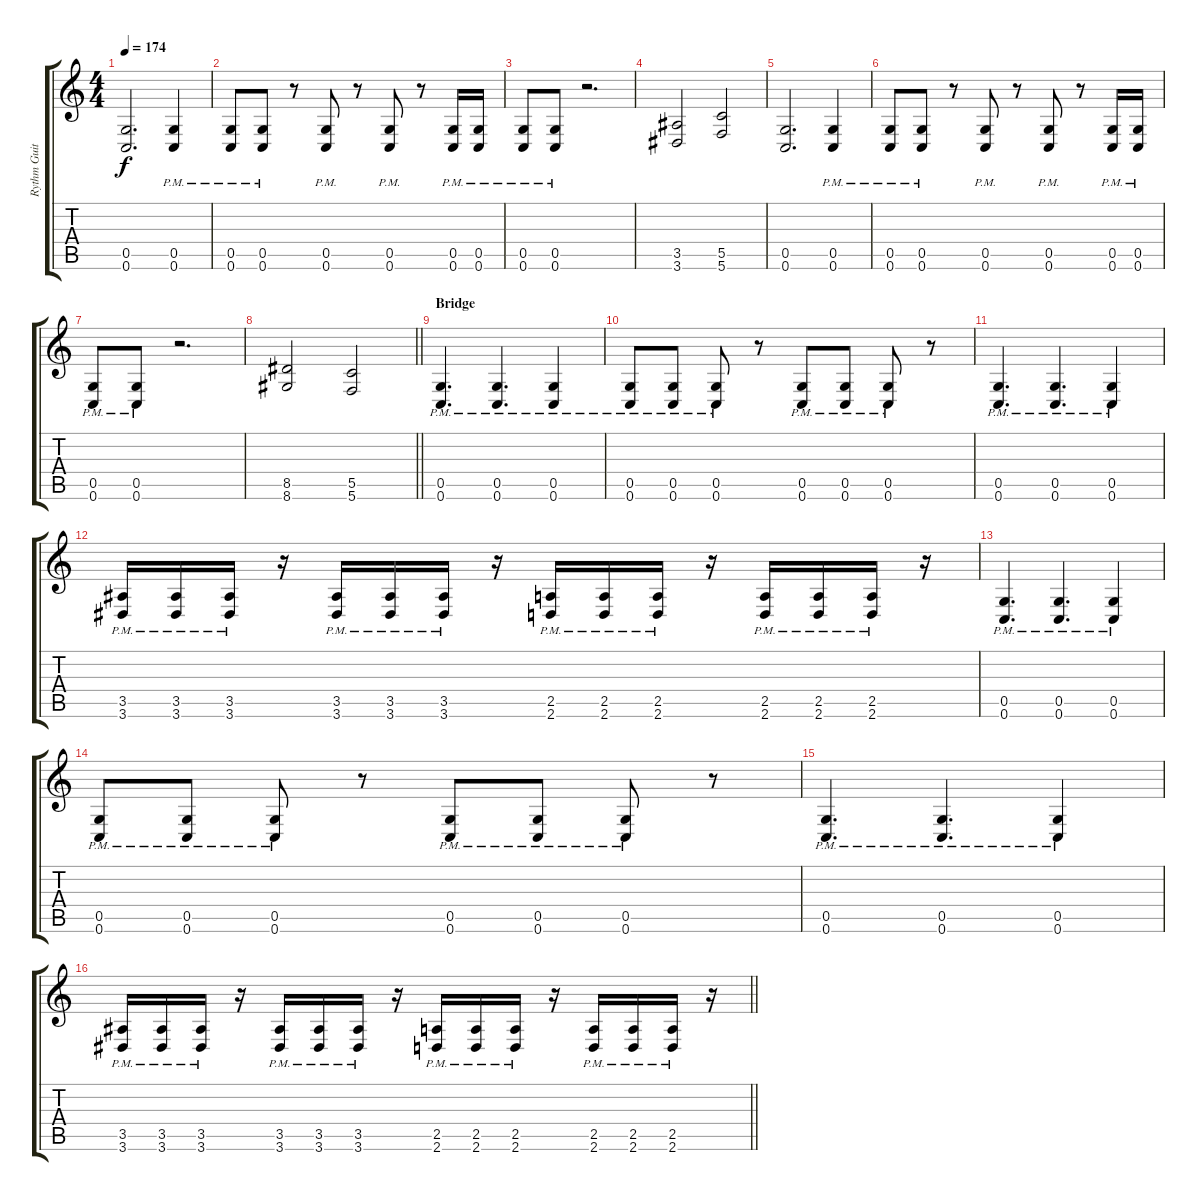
\track ("Rythm Guitar (Mätze)" "Rythm Guit") {instrument distortionguitar}
\staff {score tabs}
\tuning (D4 A3 F3 C3 G2 C2) {hide}
\ts (4 4)
\tempo 174
\clef g2
\ks c
(0.5 0.6).2{d dy f} (0.5{pm} 0.6{pm}).4 |
(0.5{pm} 0.6{pm}).8 (0.5{pm} 0.6{pm}).8 r.8 (0.5{pm} 0.6{pm}).8 r.8 (0.5{pm} 0.6{pm}).8 r.8 (0.5{pm} 0.6{pm}).16 (0.5{pm} 0.6{pm}).16 |
(0.5{pm} 0.6{pm}).8 (0.5{pm} 0.6{pm}).8 r.2{d} |
(3.5 3.6).2 (5.5 5.6).2 |
(0.5 0.6).2{d} (0.5{pm} 0.6{pm}).4 |
(0.5{pm} 0.6{pm}).8 (0.5{pm} 0.6{pm}).8 r.8 (0.5{pm} 0.6{pm}).8 r.8 (0.5{pm} 0.6{pm}).8 r.8 (0.5{pm} 0.6{pm}).16 (0.5{pm} 0.6{pm}).16 |
(0.5{pm} 0.6{pm}).8 (0.5{pm} 0.6{pm}).8 r.2{d} |
\barLineRight lightlight
(8.5 8.6).2 (5.5 5.6).2 |
\section ("" "Bridge")
(0.5{pm} 0.6{pm}).4{d} (0.5{pm} 0.6{pm}).4{d} (0.5{pm} 0.6{pm}).4 |
(0.5{pm} 0.6{pm}).8 (0.5{pm} 0.6{pm}).8 (0.5{pm} 0.6{pm}).8 r.8 (0.5{pm} 0.6{pm}).8 (0.5{pm} 0.6{pm}).8 (0.5{pm} 0.6{pm}).8 r.8 |
(0.5{pm} 0.6{pm}).4{d} (0.5{pm} 0.6{pm}).4{d} (0.5{pm} 0.6{pm}).4 |
(3.5{pm} 3.6{pm}).16 (3.5{pm} 3.6{pm}).16 (3.5{pm} 3.6{pm}).16 r.16 (3.5{pm} 3.6{pm}).16 (3.5{pm} 3.6{pm}).16 (3.5{pm} 3.6{pm}).16 r.16 (2.5{pm} 2.6{pm}).16 (2.5{pm} 2.6{pm}).16 (2.5{pm} 2.6{pm}).16 r.16 (2.5{pm} 2.6{pm}).16 (2.5{pm} 2.6{pm}).16 (2.5{pm} 2.6{pm}).16 r.16 |
(0.5{pm} 0.6{pm}).4{d} (0.5{pm} 0.6{pm}).4{d} (0.5{pm} 0.6{pm}).4 |
(0.5{pm} 0.6{pm}).8 (0.5{pm} 0.6{pm}).8 (0.5{pm} 0.6{pm}).8 r.8 (0.5{pm} 0.6{pm}).8 (0.5{pm} 0.6{pm}).8 (0.5{pm} 0.6{pm}).8 r.8 |
(0.5{pm} 0.6{pm}).4{d} (0.5{pm} 0.6{pm}).4{d} (0.5{pm} 0.6{pm}).4 |
\barLineRight lightlight
(3.5{pm} 3.6{pm}).16 (3.5{pm} 3.6{pm}).16 (3.5{pm} 3.6{pm}).16 r.16 (3.5{pm} 3.6{pm}).16 (3.5{pm} 3.6{pm}).16 (3.5{pm} 3.6{pm}).16 r.16 (2.5{pm} 2.6{pm}).16 (2.5{pm} 2.6{pm}).16 (2.5{pm} 2.6{pm}).16 r.16 (2.5{pm} 2.6{pm}).16 (2.5{pm} 2.6{pm}).16 (2.5{pm} 2.6{pm}).16 r.16
